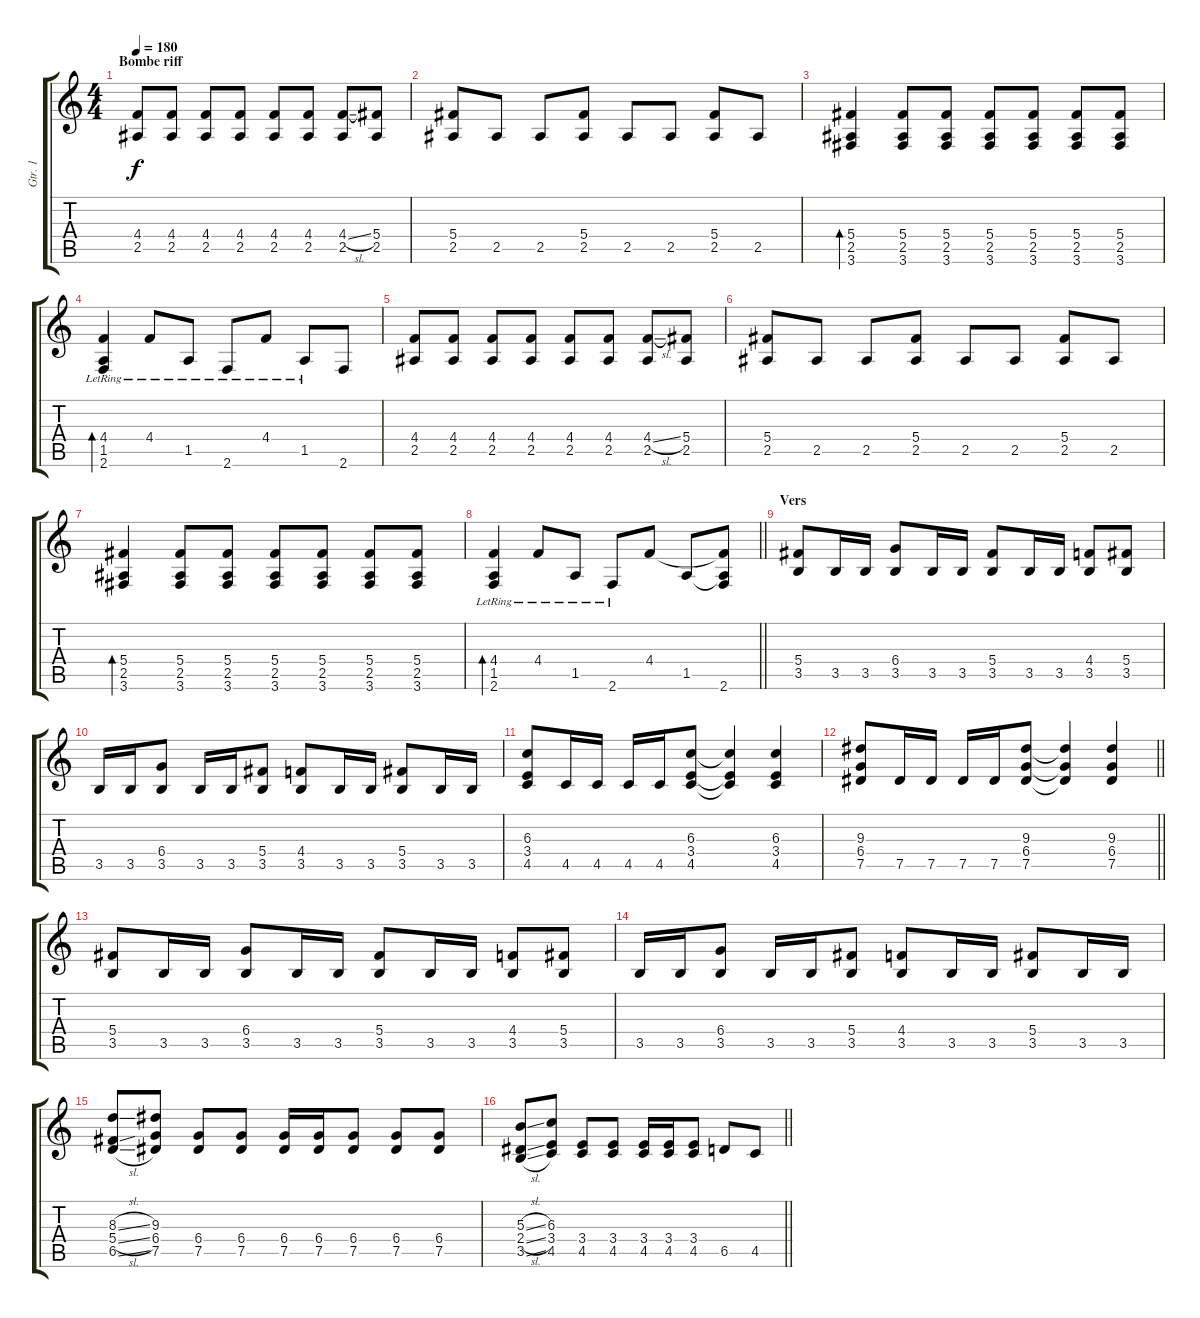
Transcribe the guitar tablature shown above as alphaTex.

\track ("Gtr. 1" "Gtr. 1") {instrument distortionguitar}
\staff {score tabs}
\tuning (Eb4 Bb3 Gb3 Db3 Ab2 Eb2) {hide}
\ts (4 4)
\section ("" "Bombe riff")
\tempo 180
\clef g2
\ks c
(4.4 2.5).8{dy f} (4.4 2.5).8 (4.4 2.5).8 (4.4 2.5).8 (4.4 2.5).8 (4.4 2.5).8 (4.4{sl} 2.5).8 (5.4 2.5).8 |
(5.4 2.5).8 2.5.8 2.5.8 (5.4 2.5).8 2.5.8 2.5.8 (5.4 2.5).8 2.5.8 |
(5.4 2.5 3.6).4{bd 60} (5.4 2.5 3.6).8 (5.4 2.5 3.6).8 (5.4 2.5 3.6).8 (5.4 2.5 3.6).8 (5.4 2.5 3.6).8 (5.4 2.5 3.6).8 |
(4.4 1.5{lr} 2.6{lr}).4{bd 60} 4.4{lr}.8 1.5{lr}.8 2.6{lr}.8 4.4{lr}.8 1.5{lr}.8 2.6.8 |
(4.4 2.5).8 (4.4 2.5).8 (4.4 2.5).8 (4.4 2.5).8 (4.4 2.5).8 (4.4 2.5).8 (4.4{sl} 2.5).8 (5.4 2.5).8 |
(5.4 2.5).8 2.5.8 2.5.8 (5.4 2.5).8 2.5.8 2.5.8 (5.4 2.5).8 2.5.8 |
(5.4 2.5 3.6).4{bd 60} (5.4 2.5 3.6).8 (5.4 2.5 3.6).8 (5.4 2.5 3.6).8 (5.4 2.5 3.6).8 (5.4 2.5 3.6).8 (5.4 2.5 3.6).8 |
\barLineRight lightlight
(4.4 1.5{lr} 2.6{lr}).4{bd 60} 4.4{lr}.8 1.5{lr}.8 2.6{lr}.8 4.4.8 1.5.8 (4.4{t} 1.5{t} 2.6).8 |
\section ("" "Vers")
(5.4 3.5).8 3.5.16 3.5.16 (6.4 3.5).8 3.5.16 3.5.16 (5.4 3.5).8 3.5.16 3.5.16 (4.4 3.5).8 (5.4 3.5).8 |
3.5.16 3.5.16 (6.4 3.5).8 3.5.16 3.5.16 (5.4 3.5).8 (4.4 3.5).8 3.5.16 3.5.16 (5.4 3.5).8 3.5.16 3.5.16 |
(6.3 3.4 4.5).8 4.5.16 4.5.16 4.5.16 4.5.16 (6.3 3.4 4.5).8 (6.3{t} 3.4{t} 4.5{t}).4 (6.3 3.4 4.5).4 |
\barLineRight lightlight
(9.3 6.4 7.5).8 7.5.16 7.5.16 7.5.16 7.5.16 (9.3 6.4 7.5).8 (9.3{t} 6.4{t} 7.5{t}).4 (9.3 6.4 7.5).4 |
(5.4 3.5).8 3.5.16 3.5.16 (6.4 3.5).8 3.5.16 3.5.16 (5.4 3.5).8 3.5.16 3.5.16 (4.4 3.5).8 (5.4 3.5).8 |
3.5.16 3.5.16 (6.4 3.5).8 3.5.16 3.5.16 (5.4 3.5).8 (4.4 3.5).8 3.5.16 3.5.16 (5.4 3.5).8 3.5.16 3.5.16 |
(8.3{sl} 5.4{sl} 6.5{sl}).8 (9.3 6.4 7.5).8 (6.4 7.5).8 (6.4 7.5).8 (6.4 7.5).16 (6.4 7.5).16 (6.4 7.5).8 (6.4 7.5).8 (6.4 7.5).8 |
\barLineRight lightlight
(5.3{sl} 2.4{sl} 3.5{sl}).8 (6.3 3.4 4.5).8 (3.4 4.5).8 (3.4 4.5).8 (3.4 4.5).16 (3.4 4.5).16 (3.4 4.5).8 6.5.8 4.5.8
